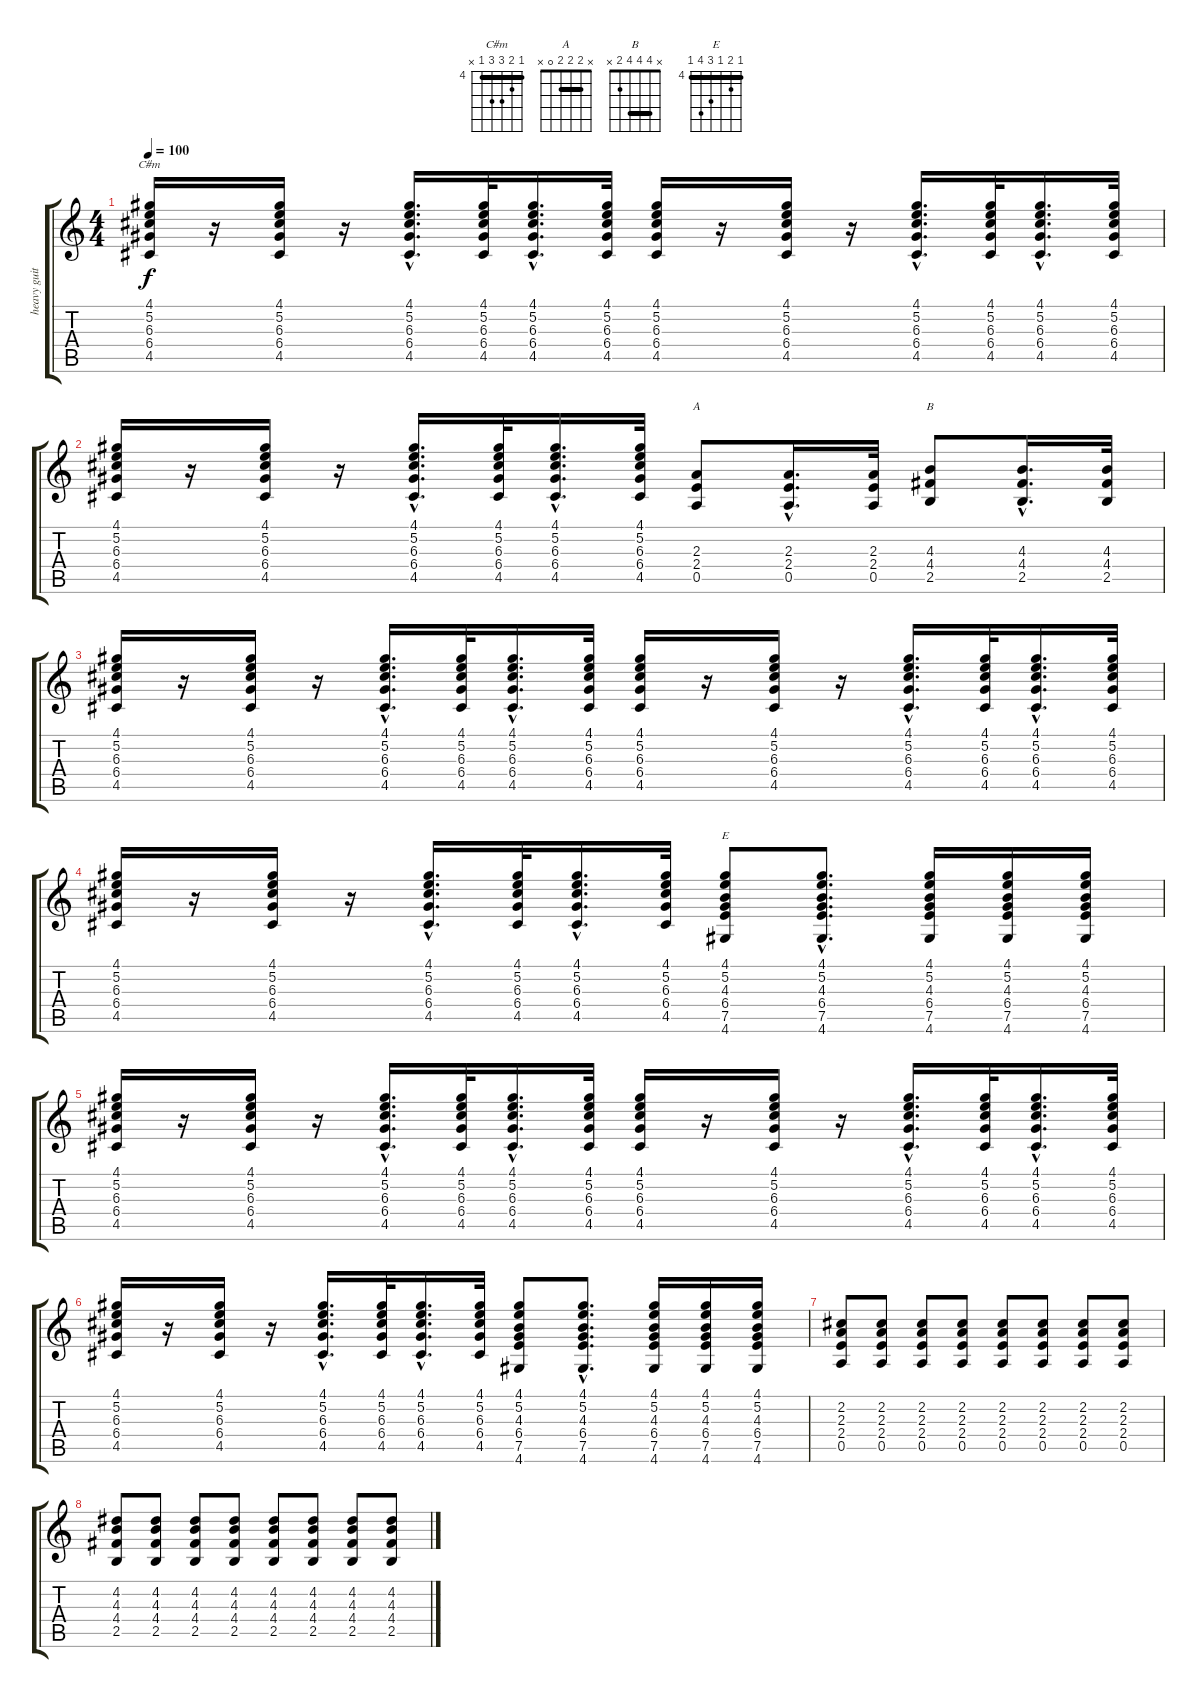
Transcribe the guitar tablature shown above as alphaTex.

\track ("heavy guitar" "heavy guit") {instrument overdrivenguitar}
\staff {score tabs}
\tuning (E4 B3 G3 D3 A2 E2) {hide}
\chord ("C#m" 4 5 6 6 4 x) {firstfret 4 barre 4}
\chord ("A" x 2 2 2 0 x) {barre 2}
\chord ("B" x 4 4 4 2 x) {barre 4}
\chord ("E" 4 5 4 6 7 4) {firstfret 4 barre 4}
\ts (4 4)
\tempo 100
\clef g2
\ks c
(4.1 5.2 6.3 6.4 4.5).16{ch "C#m" dy f} r.16 (4.1 5.2 6.3 6.4 4.5).16 r.16 (4.1{hac} 5.2{hac} 6.3{hac} 6.4{hac} 4.5{hac}).16{d} (4.1 5.2 6.3 6.4 4.5).32 (4.1{hac} 5.2{hac} 6.3{hac} 6.4{hac} 4.5{hac}).16{d} (4.1 5.2 6.3 6.4 4.5).32 (4.1 5.2 6.3 6.4 4.5).16 r.16 (4.1 5.2 6.3 6.4 4.5).16 r.16 (4.1{hac} 5.2{hac} 6.3{hac} 6.4{hac} 4.5{hac}).16{d} (4.1 5.2 6.3 6.4 4.5).32 (4.1{hac} 5.2{hac} 6.3{hac} 6.4{hac} 4.5{hac}).16{d} (4.1 5.2 6.3 6.4 4.5).32 |
(4.1 5.2 6.3 6.4 4.5).16 r.16 (4.1 5.2 6.3 6.4 4.5).16 r.16 (4.1{hac} 5.2{hac} 6.3{hac} 6.4{hac} 4.5{hac}).16{d} (4.1 5.2 6.3 6.4 4.5).32 (4.1{hac} 5.2{hac} 6.3{hac} 6.4{hac} 4.5{hac}).16{d} (4.1 5.2 6.3 6.4 4.5).32 (2.3 2.4 0.5).8{ch "A"} (2.3{hac} 2.4{hac} 0.5{hac}).16{d} (2.3 2.4 0.5).32 (4.3 4.4 2.5).8{ch "B"} (4.3{hac} 4.4{hac} 2.5{hac}).16{d} (4.3 4.4 2.5).32 |
(4.1 5.2 6.3 6.4 4.5).16 r.16 (4.1 5.2 6.3 6.4 4.5).16 r.16 (4.1{hac} 5.2{hac} 6.3{hac} 6.4{hac} 4.5{hac}).16{d} (4.1 5.2 6.3 6.4 4.5).32 (4.1{hac} 5.2{hac} 6.3{hac} 6.4{hac} 4.5{hac}).16{d} (4.1 5.2 6.3 6.4 4.5).32 (4.1 5.2 6.3 6.4 4.5).16 r.16 (4.1 5.2 6.3 6.4 4.5).16 r.16 (4.1{hac} 5.2{hac} 6.3{hac} 6.4{hac} 4.5{hac}).16{d} (4.1 5.2 6.3 6.4 4.5).32 (4.1{hac} 5.2{hac} 6.3{hac} 6.4{hac} 4.5{hac}).16{d} (4.1 5.2 6.3 6.4 4.5).32 |
(4.1 5.2 6.3 6.4 4.5).16 r.16 (4.1 5.2 6.3 6.4 4.5).16 r.16 (4.1{hac} 5.2{hac} 6.3{hac} 6.4{hac} 4.5{hac}).16{d} (4.1 5.2 6.3 6.4 4.5).32 (4.1{hac} 5.2{hac} 6.3{hac} 6.4{hac} 4.5{hac}).16{d} (4.1 5.2 6.3 6.4 4.5).32 (4.1 5.2 4.3 6.4 7.5 4.6).8{ch "E"} (4.1{hac} 5.2{hac} 4.3{hac} 6.4{hac} 7.5{hac} 4.6{hac}).8{d} (4.1 5.2 4.3 6.4 7.5 4.6).16 (4.1 5.2 4.3 6.4 7.5 4.6).16 (4.1 5.2 4.3 6.4 7.5 4.6).16 |
(4.1 5.2 6.3 6.4 4.5).16 r.16 (4.1 5.2 6.3 6.4 4.5).16 r.16 (4.1{hac} 5.2{hac} 6.3{hac} 6.4{hac} 4.5{hac}).16{d} (4.1 5.2 6.3 6.4 4.5).32 (4.1{hac} 5.2{hac} 6.3{hac} 6.4{hac} 4.5{hac}).16{d} (4.1 5.2 6.3 6.4 4.5).32 (4.1 5.2 6.3 6.4 4.5).16 r.16 (4.1 5.2 6.3 6.4 4.5).16 r.16 (4.1{hac} 5.2{hac} 6.3{hac} 6.4{hac} 4.5{hac}).16{d} (4.1 5.2 6.3 6.4 4.5).32 (4.1{hac} 5.2{hac} 6.3{hac} 6.4{hac} 4.5{hac}).16{d} (4.1 5.2 6.3 6.4 4.5).32 |
(4.1 5.2 6.3 6.4 4.5).16 r.16 (4.1 5.2 6.3 6.4 4.5).16 r.16 (4.1{hac} 5.2{hac} 6.3{hac} 6.4{hac} 4.5{hac}).16{d} (4.1 5.2 6.3 6.4 4.5).32 (4.1{hac} 5.2{hac} 6.3{hac} 6.4{hac} 4.5{hac}).16{d} (4.1 5.2 6.3 6.4 4.5).32 (4.1 5.2 4.3 6.4 7.5 4.6).8 (4.1{hac} 5.2{hac} 4.3{hac} 6.4{hac} 7.5{hac} 4.6{hac}).8{d} (4.1 5.2 4.3 6.4 7.5 4.6).16 (4.1 5.2 4.3 6.4 7.5 4.6).16 (4.1 5.2 4.3 6.4 7.5 4.6).16 |
(2.2 2.3 2.4 0.5).8 (2.2 2.3 2.4 0.5).8 (2.2 2.3 2.4 0.5).8 (2.2 2.3 2.4 0.5).8 (2.2 2.3 2.4 0.5).8 (2.2 2.3 2.4 0.5).8 (2.2 2.3 2.4 0.5).8 (2.2 2.3 2.4 0.5).8 |
(4.2 4.3 4.4 2.5).8 (4.2 4.3 4.4 2.5).8 (4.2 4.3 4.4 2.5).8 (4.2 4.3 4.4 2.5).8 (4.2 4.3 4.4 2.5).8 (4.2 4.3 4.4 2.5).8 (4.2 4.3 4.4 2.5).8 (4.2 4.3 4.4 2.5).8
